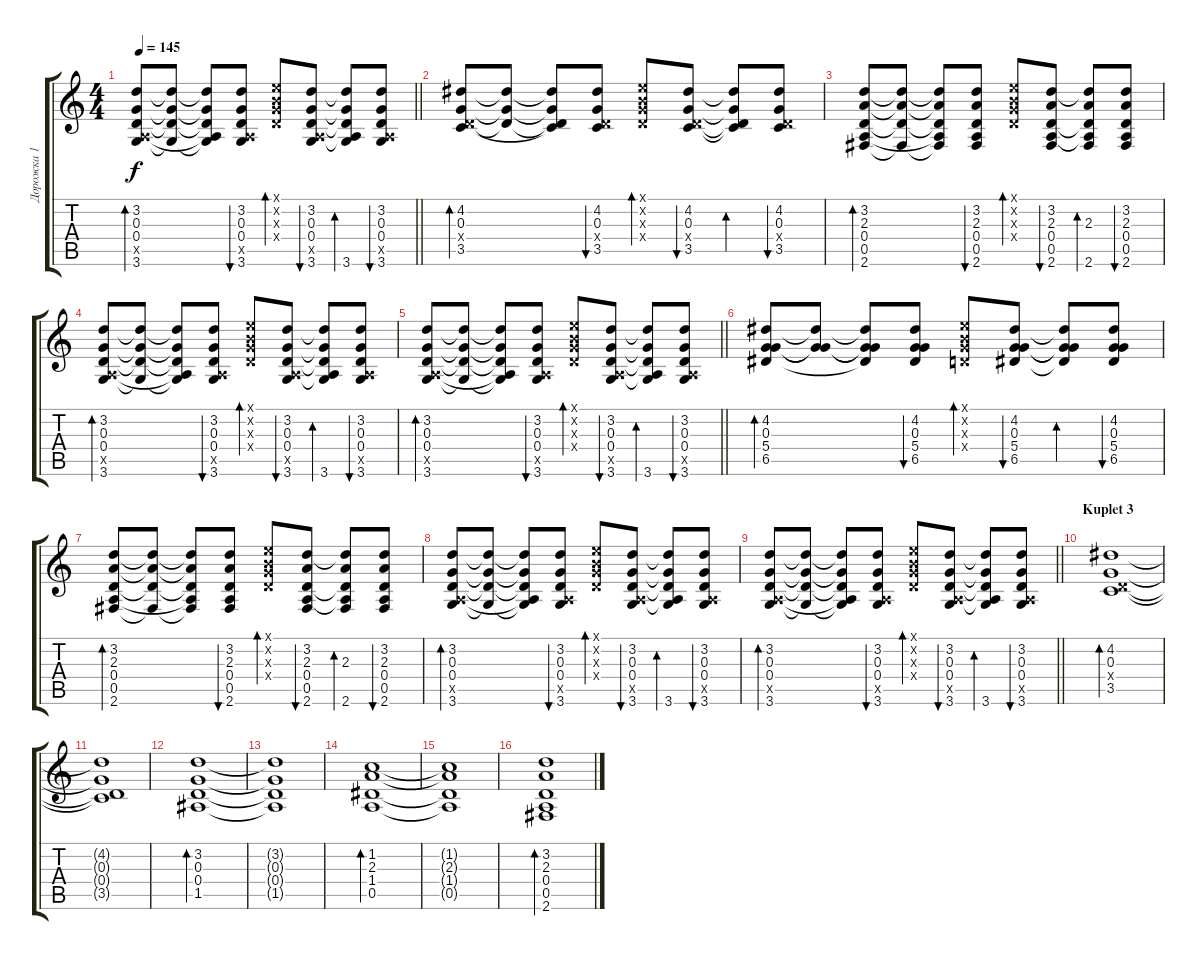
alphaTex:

\track ("Дорожка 1" "Дорожка 1") {instrument acousticguitarsteel}
\staff {score tabs}
\tuning (E4 B3 G3 D3 A2 E2) {hide}
\ts (4 4)
\tempo 145
\clef g2
\barLineRight lightlight
\ks c
(3.2 0.3 0.4 0.5{x} 3.6).8{bd 60 dy f} (3.2{t} 0.3{t} 0.4{t} 3.6{t}).8 (3.2{t} 0.3{t} 0.4{t} 0.5{t} 3.6{t}).8 (3.2 0.3 0.4 0.5{x} 3.6).8{bu 60} (0.1{x} 0.2{x} 0.3{x} 0.4{x}).8{bd 60} (3.2 0.3 0.4 0.5{x} 3.6).8{bu 60} (3.2{t} 0.3{t} 0.4{t} 0.5{t} 3.6).8{bd 60} (3.2 0.3 0.4 0.5{x} 3.6).8{bu 60} |
(4.2 0.3 0.4{x} 3.5).8{bd 60} (4.2{t} 0.3{t} 0.4{t}).8 (4.2{t} 0.3{t} 0.4{t} 3.5{t}).8 (4.2 0.3 0.4{x} 3.5).8{bu 60} (0.1{x} 0.2{x} 0.3{x} 0.4{x}).8{bd 60} (4.2 0.3 0.4{x} 3.5).8{bu 60} (4.2{t} 0.3{t} 0.4{t} 3.5{t}).8{bd 60} (4.2 0.3 0.4{x} 3.5).8{bu 60} |
(3.2 2.3 0.4 0.5 2.6).8{bd 60} (3.2{t} 2.3{t} 0.4{t} 2.6{t}).8 (3.2{t} 2.3{t} 0.4{t} 0.5{t} 2.6{t}).8 (3.2 2.3 0.4 0.5 2.6).8{bu 60} (0.1{x} 0.2{x} 0.3{x} 0.4{x}).8{bd 60} (3.2 2.3 0.4 0.5 2.6).8{bu 60} (3.2{t} 2.3 0.4{t} 0.5{t} 2.6).8{bd 60} (3.2 2.3 0.4 0.5 2.6).8{bu 60} |
(3.2 0.3 0.4 0.5{x} 3.6).8{bd 60} (3.2{t} 0.3{t} 0.4{t} 3.6{t}).8 (3.2{t} 0.3{t} 0.4{t} 0.5{t} 3.6{t}).8 (3.2 0.3 0.4 0.5{x} 3.6).8{bu 60} (0.1{x} 0.2{x} 0.3{x} 0.4{x}).8{bd 60} (3.2 0.3 0.4 0.5{x} 3.6).8{bu 60} (3.2{t} 0.3{t} 0.4{t} 0.5{t} 3.6).8{bd 60} (3.2 0.3 0.4 0.5{x} 3.6).8{bu 60} |
\barLineRight lightlight
(3.2 0.3 0.4 0.5{x} 3.6).8{bd 60} (3.2{t} 0.3{t} 0.4{t} 3.6{t}).8 (3.2{t} 0.3{t} 0.4{t} 0.5{t} 3.6{t}).8 (3.2 0.3 0.4 0.5{x} 3.6).8{bu 60} (0.1{x} 0.2{x} 0.3{x} 0.4{x}).8{bd 60} (3.2 0.3 0.4 0.5{x} 3.6).8{bu 60} (3.2{t} 0.3{t} 0.4{t} 0.5{t} 3.6).8{bd 60} (3.2 0.3 0.4 0.5{x} 3.6).8{bu 60} |
(4.2 0.3 5.4 6.5).8{bd 60} (4.2{t} 0.3{t} 5.4{t}).8 (4.2{t} 0.3{t} 5.4{t} 6.5{t}).8 (4.2 0.3 5.4 6.5).8{bu 60} (0.1{x} 0.2{x} 0.3{x} 0.4{x}).8{bd 60} (4.2 0.3 5.4 6.5).8{bu 60} (4.2{t} 0.3{t} 5.4{t} 6.5{t}).8{bd 60} (4.2 0.3 5.4 6.5).8{bu 60} |
(3.2 2.3 0.4 0.5 2.6).8{bd 60} (3.2{t} 2.3{t} 0.4{t} 2.6{t}).8 (3.2{t} 2.3{t} 0.4{t} 0.5{t} 2.6{t}).8 (3.2 2.3 0.4 0.5 2.6).8{bu 60} (0.1{x} 0.2{x} 0.3{x} 0.4{x}).8{bd 60} (3.2 2.3 0.4 0.5 2.6).8{bu 60} (3.2{t} 2.3 0.4{t} 0.5{t} 2.6).8{bd 60} (3.2 2.3 0.4 0.5 2.6).8{bu 60} |
(3.2 0.3 0.4 0.5{x} 3.6).8{bd 60} (3.2{t} 0.3{t} 0.4{t} 3.6{t}).8 (3.2{t} 0.3{t} 0.4{t} 0.5{t} 3.6{t}).8 (3.2 0.3 0.4 0.5{x} 3.6).8{bu 60} (0.1{x} 0.2{x} 0.3{x} 0.4{x}).8{bd 60} (3.2 0.3 0.4 0.5{x} 3.6).8{bu 60} (3.2{t} 0.3{t} 0.4{t} 0.5{t} 3.6).8{bd 60} (3.2 0.3 0.4 0.5{x} 3.6).8{bu 60} |
\barLineRight lightlight
(3.2 0.3 0.4 0.5{x} 3.6).8{bd 60} (3.2{t} 0.3{t} 0.4{t} 3.6{t}).8 (3.2{t} 0.3{t} 0.4{t} 0.5{t} 3.6{t}).8 (3.2 0.3 0.4 0.5{x} 3.6).8{bu 60} (0.1{x} 0.2{x} 0.3{x} 0.4{x}).8{bd 60} (3.2 0.3 0.4 0.5{x} 3.6).8{bu 60} (3.2{t} 0.3{t} 0.4{t} 0.5{t} 3.6).8{bd 60} (3.2 0.3 0.4 0.5{x} 3.6).8{bu 60} |
\section ("" "Kuplet 3")
(4.2 0.3 0.4{x} 3.5).1{bd 60} |
(4.2{t} 0.3{t} 0.4{t} 3.5{t}).1 |
(3.2 0.3 0.4 1.5).1{bd 60} |
(3.2{t} 0.3{t} 0.4{t} 1.5{t}).1 |
(1.2 2.3 1.4 0.5).1{bd 60} |
(1.2{t} 2.3{t} 1.4{t} 0.5{t}).1 |
(3.2 2.3 0.4 0.5 2.6).1{bd 60}
